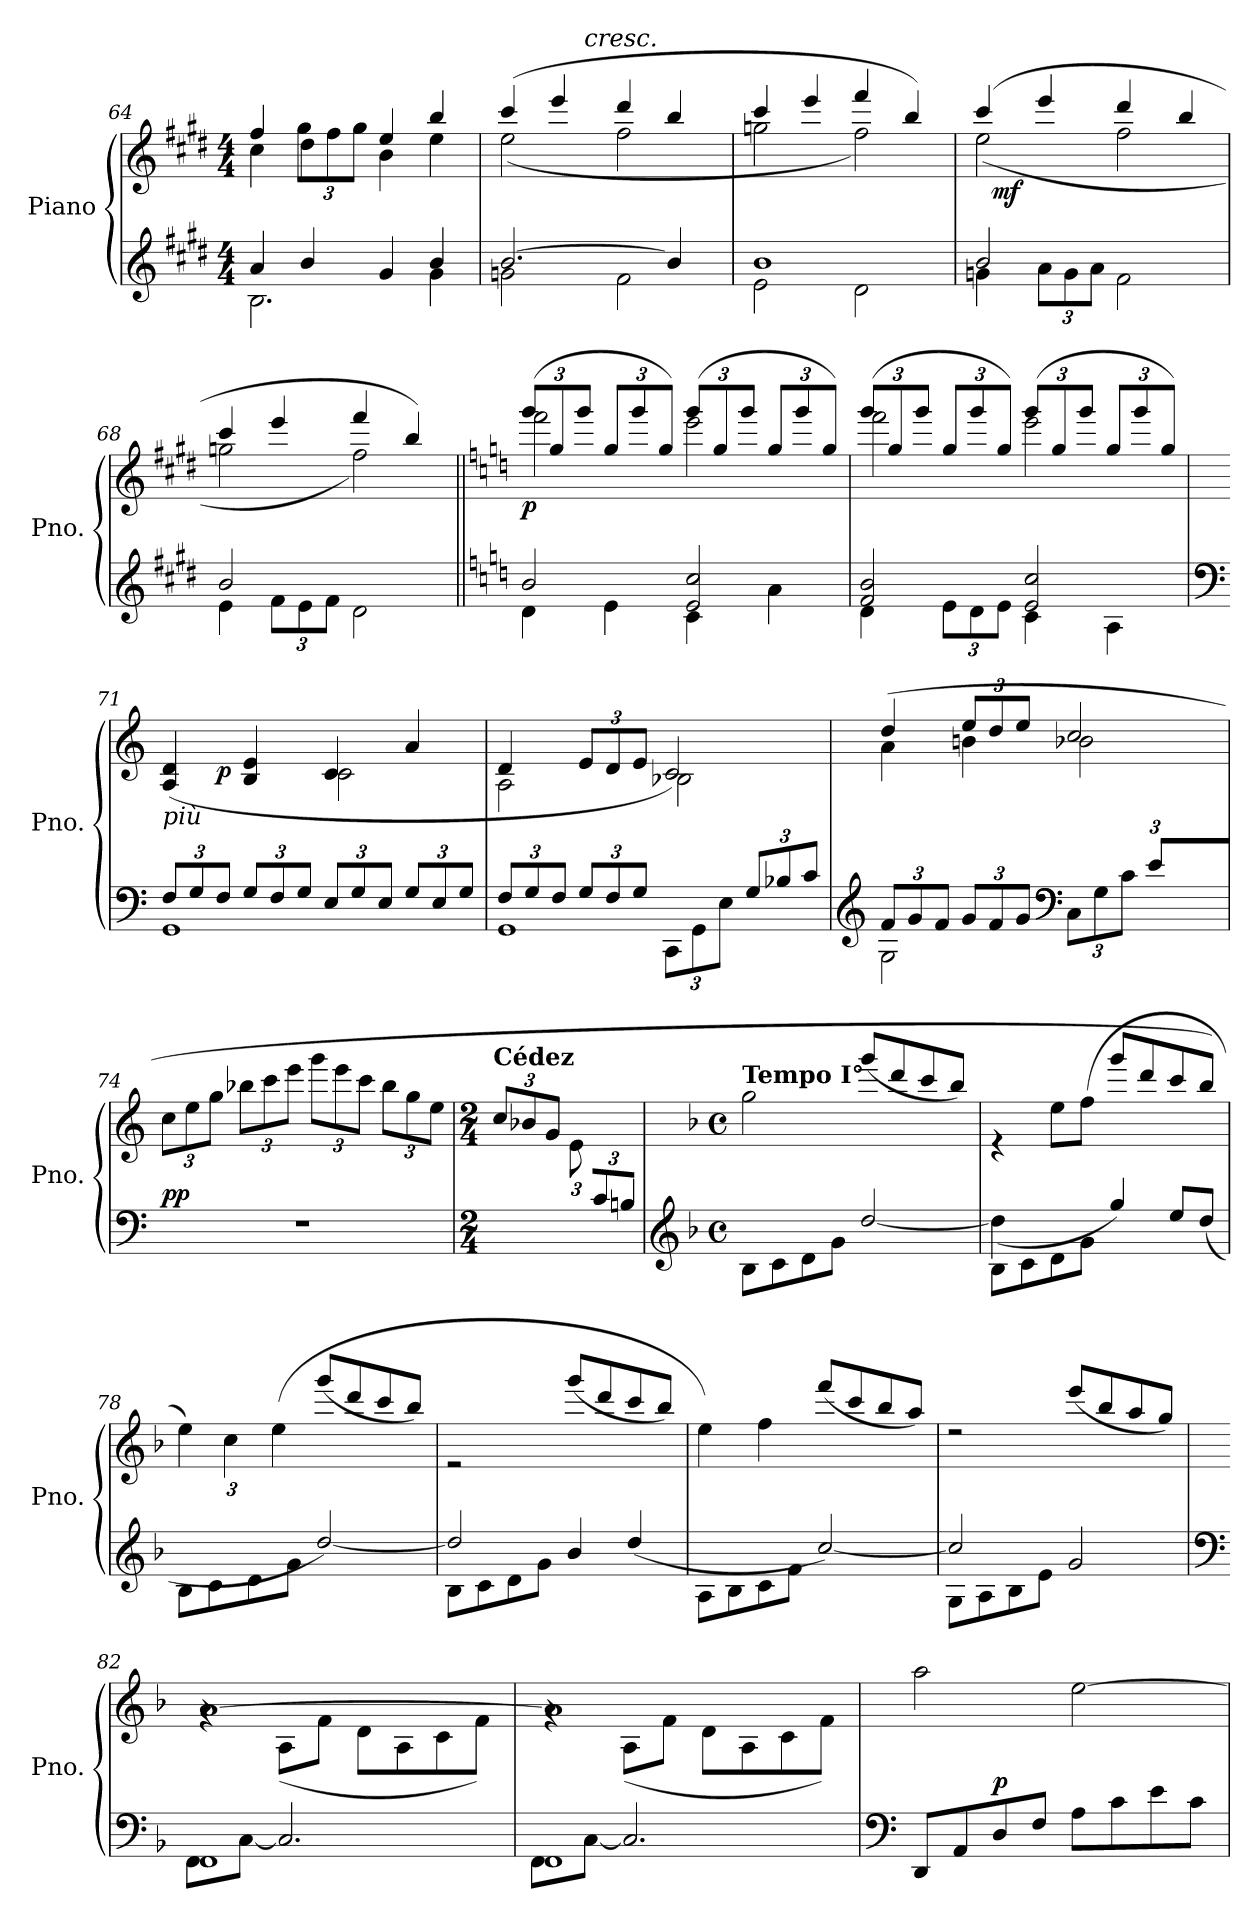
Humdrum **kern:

**kern	**kern	**dynam
*part1	*part1	*part1
*staff2	*staff1	*staff1/2
*I"Piano	*	*
*I'Pno.	*	*
!!LO:LB:g=z
*clefG2	*clefG2	*
*k[f#c#g#d#]	*k[f#c#g#d#]	*
*M4/4	*M4/4	*
=64	=64	=64
*^	*^	*
4a/	2.B\	4cc#\	4ff#/	.
*	*	*	*Xbrackettup	*
4b/	.	4dd#\	12gg#\L	.
.	.	.	12ff#\	.
.	.	.	12gg#\J	.
4g#/	.	4b\	4ee/	.
4b/	4g#\	4ee\	4bb/	.
=65	=65	=65	=65	=65
*	*	*	*^	*
[2.b/	2gn\	(>4ccc#/	(<2ee\	4.ryy	.
.	.	4eee/	.	.	.
!	!	!	!	!LO:TX:a:i:t=cresc.	!
.	.	.	.	2ryy	.
.	2f#\	4ddd#/	2ff#\	.	.
4b/]	.	4bb/	.	.	.
.	.	.	.	8ryy	.
*	*	*	*v	*v	*
=66	=66	=66	=66	=66
1b	2e\	4ccc#/	2ggn\	.
.	.	4eee/	.	.
.	2d#\	4fff#/	2ff#\)	.
.	.	4bb/)	.	.
=67	=67	=67	=67	=67
*	*	*	*^	*
4gn\	2b/	(>4ccc#/	(<2ee\	24ryy	.
!	!	!	!	!	!LO:DY:b
.	.	.	.	3%2ryy	mf
*Xbrackettup	*	*	*	*	*
12a\L	.	4eee/	.	.	.
12g\	.	.	.	.	.
12a\J	.	.	.	.	.
2f#\	2ryy	4ddd#/	2ff#\	.	.
.	.	.	.	6..ryy	.
.	.	4bb/	.	.	.
*	*	*	*v	*v	*
=68	=68	=68	=68	=68
4e\	2b/	4ccc#/	2ggn\	.
12f#\L	.	4eee/	.	.
12e\	.	.	.	.
12f#\J	.	.	.	.
2d#\	2ryy	4fff#/	2ff#\)	.
.	.	4bb/)	.	.
!!LO:LB:g=z	!!
=69||	=69||	=69||	=69||	=69||
*k[]	*	*k[]	*	*
!	!	!	!	!LO:DY:b
4d\	2b/	(>12ggg/L	2fff\	p
.	.	12gg/	.	.
.	.	12ggg/J	.	.
4e\	.	12gg/L	.	.
.	.	12ggg/	.	.
.	.	12gg/J)	.	.
4c\	2e/ 2cc/	(>12ggg/L	2eee\	.
.	.	12gg/	.	.
.	.	12ggg/J	.	.
4a\	.	12gg/L	.	.
.	.	12ggg/	.	.
.	.	12gg/J)	.	.
=70	=70	=70	=70	=70
4d\	2f/ 2b/	(>12ggg/L	2fff\	.
.	.	12gg/	.	.
.	.	12ggg/J	.	.
12e\L	.	12gg/L	.	.
12d\	.	12ggg/	.	.
12e\J	.	12gg/J)	.	.
4c\	2e/ 2cc/	(>12ggg/L	2eee\	.
.	.	12gg/	.	.
.	.	12ggg/J	.	.
4A\	.	12gg/L	.	.
.	.	12ggg/	.	.
.	.	12gg/J)	.	.
*	*	*v	*v	*
=71	=71	=71	=71
*clefF4	*	*	*
*	*	*^	*
*	*	*	*^	*
!	!	!LO:TX:b:i:t=più	!	!	!
12F/L	1GG	(>4A/ 4d/	2ryy	6ryy	.
12G/	.	.	.	.	.
!	!	!	!	!	!LO:DY:b
12F/J	.	.	.	3%2ryy	p
12G/L	.	4B/ 4e/	.	.	.
12F/	.	.	.	.	.
12G/J	.	.	.	.	.
12E/L	.	4c/	2c\	.	.
12G/	.	.	.	.	.
12E/J	.	.	.	.	.
12G/L	.	4a/	.	.	.
12E/	.	.	.	6ryy	.
12G/J	.	.	.	.	.
*	*	*	*v	*v	*
!!LO:LB:g=z
=72	=72	=72	=72	=72
12F/L	1GG	4d/	2A\	.
12G/	.	.	.	.
12F/J	.	.	.	.
12G/L	.	12e/L	.	.
12F/	.	12d/	.	.
12G/J	.	12e/J	.	.
12CC\L	.	2c/)	2B-X\	.
12GG\	.	.	.	.
12E\J	.	.	.	.
12G/L	.	.	.	.
12B-X/	.	.	.	.
12c/J	.	.	.	.
*v	*v	*	*	*
*	*v	*v	*
=73	=73	=73
*clefG2	*	*
*^	*^	*
*	*^	*	*^	*
2.ryy	12f/L	2G\	4dd/	(>4a\	2rDyy	.
.	12g/	.	.	.	.	.
.	12f/J	.	.	.	.	.
.	12g/L	.	12ee/L	4bn\	.	.
.	12f/	.	12dd/	.	.	.
.	12g/J)	.	12ee/J	.	.	.
*clefF4	*	*	*	*	*	*
.	12C\L	2ryy	(2cc/	2b-X\	4rFyy	.
.	12G\	.	.	.	.	.
.	12c\J	.	.	.	.	.
12e/L	4ryy	.	.	.	12ryy	.
6ryy	.	.	.	.	12g\	.
.	.	.	.	.	12b-\J	.
*v	*v	*v	*	*	*	*
=74	=74	=74	=74	=74
!	!	!	!	!LO:DY:a=2
*	*v	*v	*v	*
1r	12cc\L	pp
.	12ee\	.
.	12gg\J	.
.	12bb-X\L	.
.	12ccc\	.
.	12eee\J	.
.	12ggg\L	.
.	12eee\	.
.	12ccc\J	.
.	12bb-\L	.
.	12gg\	.
.	12ee\J	.
!!LO:PB:g=z
=75	=75	=75
*M2/4	*M2/4	*
*^	*	*
!	!	!LO:TX:a:B:t=Cédez	!
3ryy	2ryy	12cc/L	.
.	.	12b-X/	.
.	.	12g/J	.
.	.	12e\L	.
12c/	.	6ryy	.
12Bn/J	.	.	.
=76	=76	=76	=76
*clefG2	*	*	*
*k[b-]	*	*k[b-]	*
*M4/4	*	*M4/4	*
*met(c)	*	*met(c)	*
*	*	*^	*
!	!	!LO:TX:a:B:t=Tempo I°	!	!
2ryy	8B-\L	(>2gg\	2ryy	.
.	8c\	.	.	.
.	8d\	.	.	.
.	8g\J	.	.	.
[2dd/)	2ryy	2ryy	(<8ggg/L	.
.	.	.	8ddd/	.
.	.	.	8ccc/	.
.	.	.	8bb-/J)	.
=77	=77	=77	=77	=77
*	*^	*	*	*
2ryy	(<4dd\]	8B-\L	4re	2ryy	.
.	.	8c\	.	.	.
.	2.ryy	8d\	(8ee\L	.	.
.	.	8g\J	(>8ff\J	.	.
4gg/)	.	2ryy	2ryy	8ggg/L	.
.	.	.	.	8ddd/	.
8ee/L	.	.	.	8ccc/	.
(>8dd/J	.	.	.	8bb-/J)	.
*	*v	*v	*	*	*
=78	=78	=78	=78	=78
2ryy	8B-\L	6ee\)	2ryy	.
.	8c\	.	.	.
.	.	6cc\	.	.
.	8d\	.	.	.
.	.	(>6ee\	.	.
.	8g\J	.	.	.
[2dd/)	2ryy	2ryy	(<8ggg/L	.
.	.	.	8ddd/	.
.	.	.	8ccc/	.
.	.	.	8bb-/J)	.
*	*	*v	*v	*
=79	=79	=79	=79
2dd/]	8B-\L	2re	.
.	8c\	.	.
.	8d\	.	.
.	8g\J	.	.
4b-/	2ryy	(<8ggg/L	.
.	.	8ddd/	.
(>4dd/	.	8ccc/	.
.	.	8bb-/J)	.
!!LO:LB:g=z
=80	=80	=80	=80
*	*	*^	*
2ryy	8A\L	4ee\)	2ryy	.
.	8B-\	.	.	.
.	8c\	(>4ff\	.	.
.	8f\J	.	.	.
[2cc/)	2ryy	2ryy	(<8fff/L	.
.	.	.	8ccc/	.
.	.	.	8bb-/	.
.	.	.	8aa/J)	.
*	*	*v	*v	*
=81	=81	=81	=81
2cc/]	8G\L	2rdd	.
.	8A\	.	.
.	8B-\	.	.
.	8e\J	.	.
2g/	2ryy	(<8eee/L	.
.	.	8bb-/	.
.	.	8aa/	.
.	.	8gg/J)	.
=82	=82	=82	=82
*clefF4	*	*	*
*	*	*^	*
1FF	8FF\L	[1a	4rg	.
.	[8C\J	.	.	.
.	2.C/]	.	(<8A\L	.
.	.	.	8f\J	.
.	.	.	8d\L	.
.	.	.	8A\	.
.	.	.	8c\	.
.	.	.	8f\J)	.
=83	=83	=83	=83	=83
1FF	8FF\L	1a]	4rg	.
.	[8C\J	.	.	.
.	2.C/]	.	(<8A\L	.
.	.	.	8f\J	.
.	.	.	8d\L	.
.	.	.	8A\	.
.	.	.	8c\	.
.	.	.	8f\J)	.
*v	*v	*	*	*
*	*v	*v	*
=84	=84	=84
*clefF4	*	*
*	*^	*
!	!LO:TX:b:i:t=meno	!	!
*	*v	*v	*
8DD/L	2aa\	.
8AA/	.	.
!	!	!LO:DY:a=2
8D/	.	p
8F/J	.	.
8A\L	[2ee\	.
8c\	.	.
8e\	.	.
8c\J	.	.
=	=	=
*-	*-	*-
